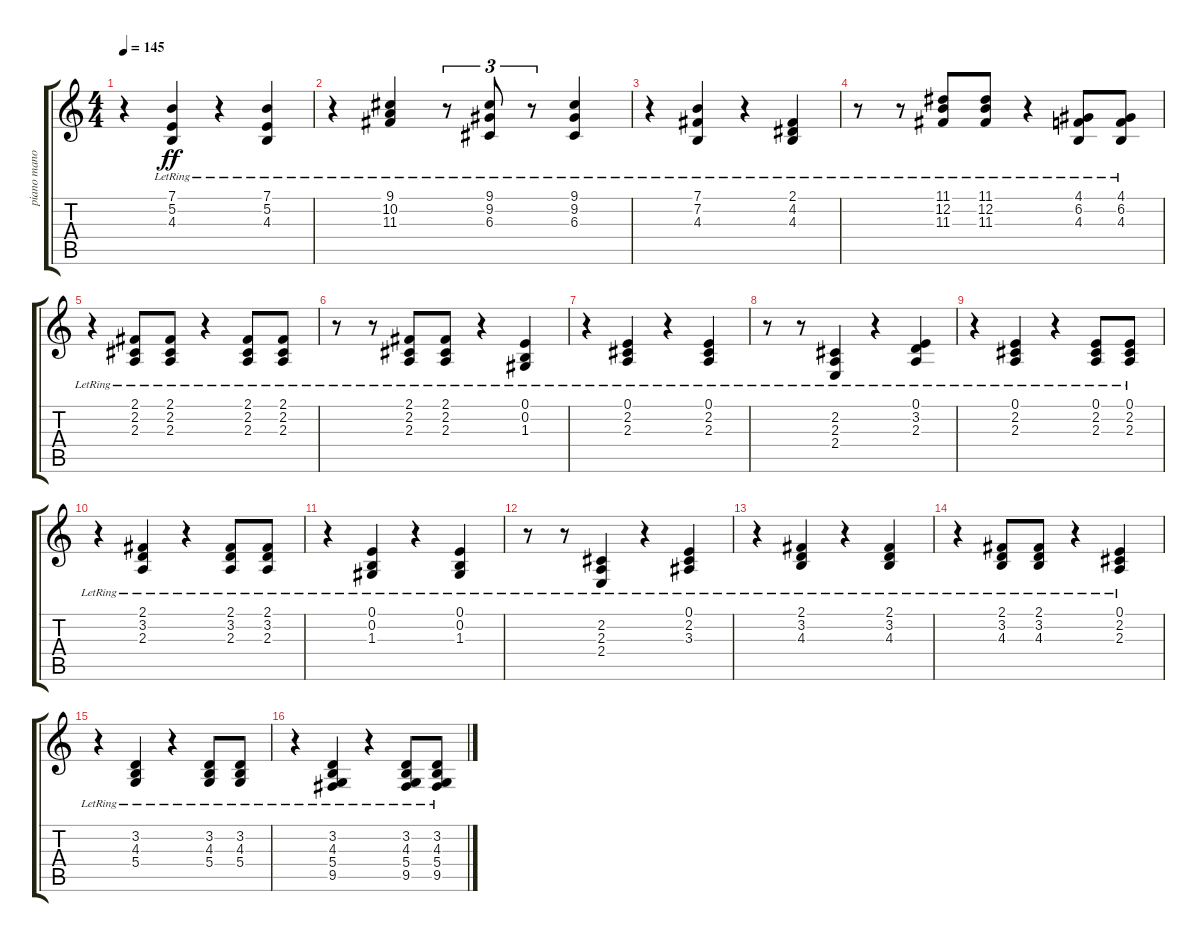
\track ("piano mano der" "piano mano") {instrument acousticgrandpiano}
\staff {score tabs}
\tuning (E4 B3 G3 D3 A2 E2) {hide}
\ts (4 4)
\tempo 145
\clef g2
\ks c
r.4{dy ff} (7.1{lr} 5.2{lr} 4.3{lr}).4 r.4 (7.1{lr} 5.2{lr} 4.3{lr}).4 |
r.4 (9.1{lr} 10.2{lr} 11.3{lr}).4 r.8{tu (3 2)} (9.1{lr} 9.2{lr} 6.3{lr}).8{tu (3 2)} r.8{tu (3 2)} (9.1{lr} 9.2{lr} 6.3{lr}).4 |
r.4 (7.1{lr} 7.2{lr} 4.3{lr}).4 r.4 (2.1{lr} 4.2{lr} 4.3{lr}).4 |
r.8 r.8 (11.1{lr} 12.2{lr} 11.3{lr}).8 (11.1{lr} 12.2{lr} 11.3{lr}).8 r.4 (4.1{lr} 6.2{lr} 4.3{lr}).8 (4.1{lr} 6.2{lr} 4.3{lr}).8 |
r.4 (2.1{lr} 2.2{lr} 2.3{lr}).8 (2.1{lr} 2.2{lr} 2.3{lr}).8 r.4 (2.1{lr} 2.2{lr} 2.3{lr}).8 (2.1{lr} 2.2{lr} 2.3{lr}).8 |
r.8 r.8 (2.1{lr} 2.2{lr} 2.3{lr}).8 (2.1{lr} 2.2{lr} 2.3{lr}).8 r.4 (0.1{lr} 0.2{lr} 1.3{lr}).4 |
r.4 (0.1{lr} 2.2{lr} 2.3{lr}).4 r.4 (0.1{lr} 2.2{lr} 2.3{lr}).4 |
r.8 r.8 (2.2{lr} 2.3{lr} 2.4{lr}).4 r.4 (0.1{lr} 3.2{lr} 2.3{lr}).4 |
r.4 (0.1{lr} 2.2{lr} 2.3{lr}).4 r.4 (0.1{lr} 2.2{lr} 2.3{lr}).8 (0.1{lr} 2.2{lr} 2.3{lr}).8 |
r.4 (2.1{lr} 3.2{lr} 2.3{lr}).4 r.4 (2.1{lr} 3.2{lr} 2.3{lr}).8 (2.1{lr} 3.2{lr} 2.3{lr}).8 |
r.4 (0.1{lr} 0.2{lr} 1.3{lr}).4 r.4 (0.1{lr} 0.2{lr} 1.3{lr}).4 |
r.8 r.8 (2.2{lr} 2.3{lr} 2.4{lr}).4 r.4 (0.1{lr} 2.2{lr} 3.3{lr}).4 |
r.4 (2.1{lr} 3.2{lr} 4.3{lr}).4 r.4 (2.1{lr} 3.2{lr} 4.3{lr}).4 |
r.4 (2.1{lr} 3.2{lr} 4.3{lr}).8 (2.1{lr} 3.2{lr} 4.3{lr}).8 r.4 (0.1{lr} 2.2{lr} 2.3{lr}).4 |
r.4 (3.2{lr} 4.3{lr} 5.4{lr}).4 r.4 (3.2{lr} 4.3{lr} 5.4{lr}).8 (3.2{lr} 4.3{lr} 5.4{lr}).8 |
r.4 (3.2{lr} 4.3{lr} 5.4{lr} 9.5{lr}).4 r.4 (3.2{lr} 4.3{lr} 5.4{lr} 9.5{lr}).8 (3.2{lr} 4.3{lr} 5.4{lr} 9.5{lr}).8
